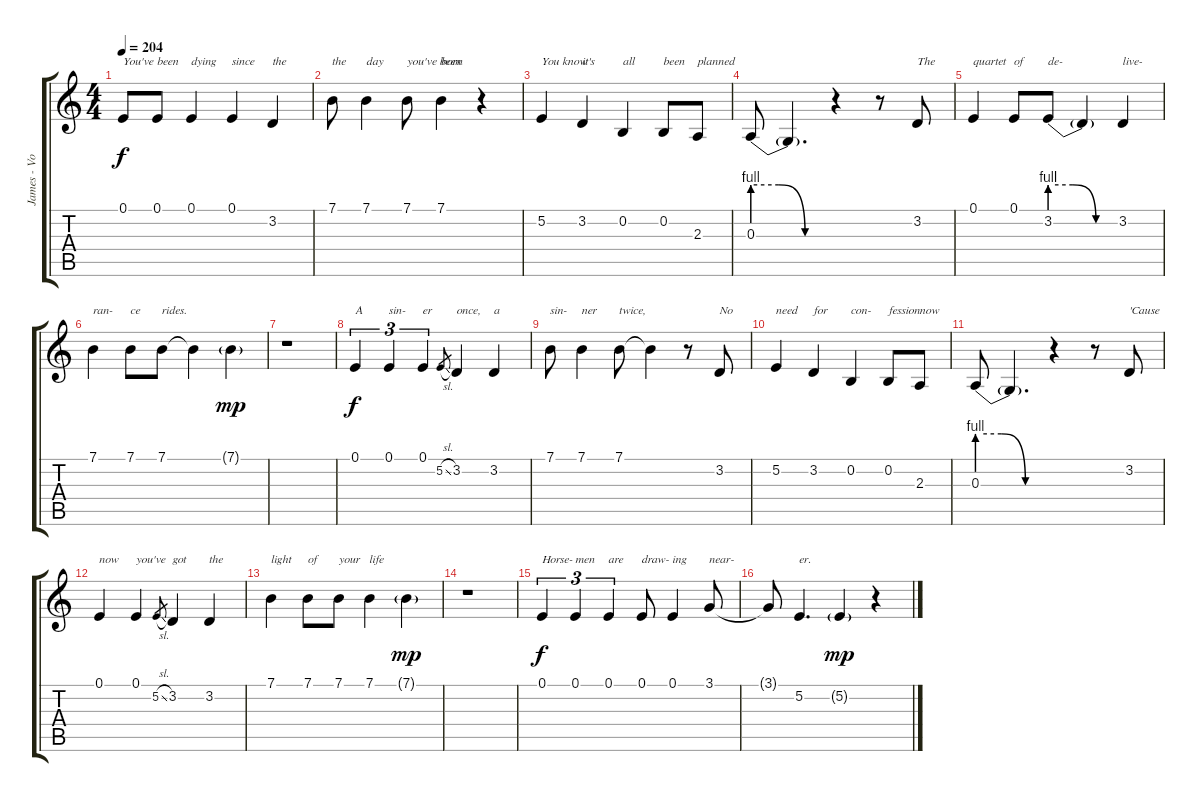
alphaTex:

\track ("James - Voice" "James - Vo") {instrument choiraahs}
\staff {score tabs}
\tuning (E4 B3 G3 D3 A2 E2) {hide}
\ts (4 4)
\tempo 204
\clef g2
\ks c
0.1.8{txt "You've" dy f} 0.1.8{txt "been"} 0.1.4{txt "dying"} 0.1.4{txt "since"} 3.2.4{txt "the"} |
7.1.8{txt "the"} 7.1.4{txt "day"} 7.1.8{txt "you've been"} 7.1.4{txt "born"} r.4 |
5.2.4{txt "You know"} 3.2.4{txt "it's"} 0.2.4{txt "all"} 0.2.8{txt "been"} 2.3.8{txt "planned"} |
0.3{be (custom 0 4 20 4 40 0 60 0)}.8 0.3{t}.4{d} r.4 r.8 3.2.8{txt "The"} |
0.1.4{txt "quartet"} 0.1.8{txt "of"} 3.2{be (custom 0 4 20 4 40 0 60 0)}.8{txt "de-"} 3.2{t}.4 3.2.4{txt "live-"} |
7.1.4{txt "ran-"} 7.1.8{txt "ce"} 7.1.8{txt "rides."} 7.1{t}.4 7.1{g}.4{dy mp} |
r.1 |
0.1.4{tu (3 2) txt "A " dy f} 0.1.4{tu (3 2) txt "sin-"} 0.1.4{tu (3 2) txt "er"} 5.2{sl}.8{gr} 3.2.4{txt "once,"} 3.2.4{txt "a"} |
7.1.8{txt "sin-"} 7.1.4{txt "ner"} 7.1.8{txt "twice,"} 7.1{t}.4 r.8 3.2.8{txt "No"} |
5.2.4{txt "need"} 3.2.4{txt "for"} 0.2.4{txt "con-"} 0.2.8{txt "fession"} 2.3.8{txt "now"} |
0.3{be (custom 0 4 20 4 40 0 60 0)}.8 0.3{t}.4{d} r.4 r.8 3.2.8{txt "'Cause"} |
0.1.4{txt "now"} 0.1.4{txt "you've"} 5.2{sl}.8{gr} 3.2.4{txt "got"} 3.2.4{txt "the"} |
7.1.4{txt "light"} 7.1.8{txt "of"} 7.1.8{txt "your"} 7.1.4{txt "life"} 7.1{g}.4{dy mp} |
r.1 |
0.1.4{tu (3 2) txt "Horse-" dy f} 0.1.4{tu (3 2) txt "men"} 0.1.4{tu (3 2) txt "are"} 0.1.8{txt "draw-"} 0.1.4{txt "ing"} 3.1.8{txt "near-"} |
3.1{t}.8 5.2.4{d txt "er."} 5.2{g}.4{dy mp} r.4
